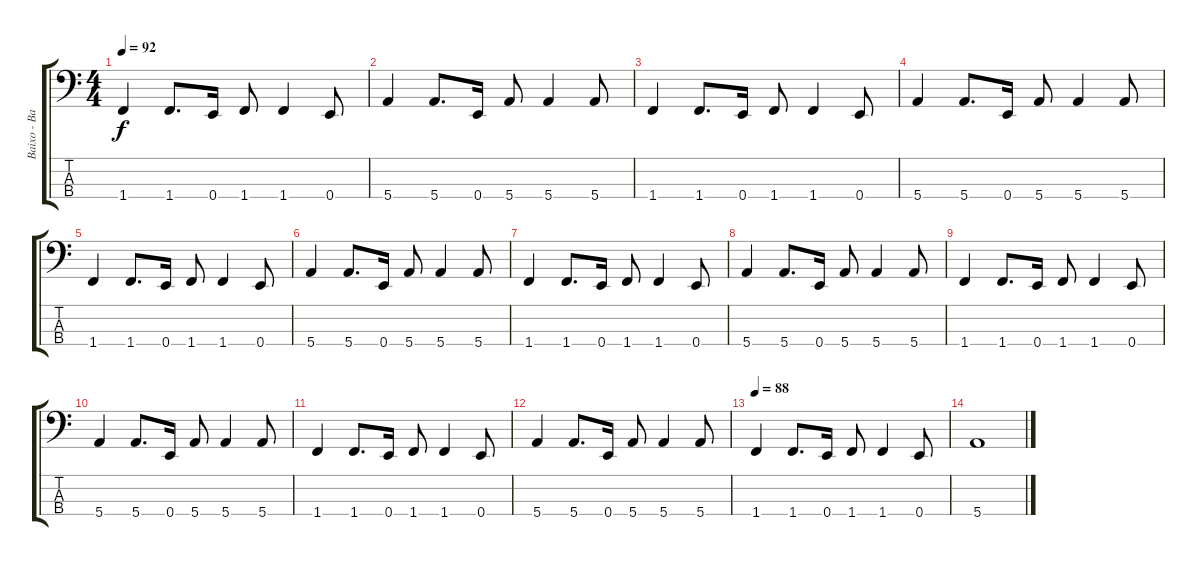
\track ("Baixo - Bass" "Baixo - Ba") {instrument electricbassfinger}
\staff {score tabs}
\tuning (G2 D2 A1 E1) {hide}
\ts (4 4)
\tempo 92
\clef f4
\ks c
1.4.4{dy f} 1.4.8{d} 0.4.16 1.4.8 1.4.4 0.4.8 |
5.4.4 5.4.8{d} 0.4.16 5.4.8 5.4.4 5.4.8 |
1.4.4 1.4.8{d} 0.4.16 1.4.8 1.4.4 0.4.8 |
5.4.4 5.4.8{d} 0.4.16 5.4.8 5.4.4 5.4.8 |
1.4.4 1.4.8{d} 0.4.16 1.4.8 1.4.4 0.4.8 |
5.4.4 5.4.8{d} 0.4.16 5.4.8 5.4.4 5.4.8 |
1.4.4 1.4.8{d} 0.4.16 1.4.8 1.4.4 0.4.8 |
5.4.4 5.4.8{d} 0.4.16 5.4.8 5.4.4 5.4.8 |
1.4.4 1.4.8{d} 0.4.16 1.4.8 1.4.4 0.4.8 |
5.4.4 5.4.8{d} 0.4.16 5.4.8 5.4.4 5.4.8 |
1.4.4 1.4.8{d} 0.4.16 1.4.8 1.4.4 0.4.8 |
5.4.4 5.4.8{d} 0.4.16 5.4.8 5.4.4 5.4.8 |
\tempo 88
1.4.4 1.4.8{d} 0.4.16 1.4.8 1.4.4 0.4.8 |
5.4.1
